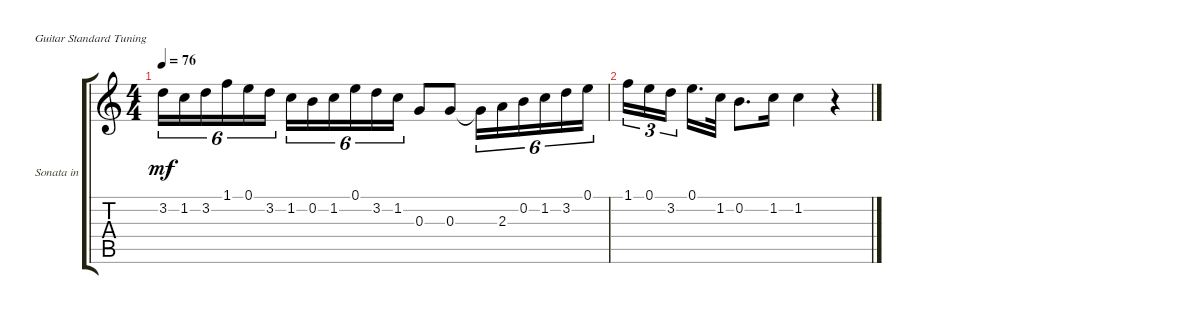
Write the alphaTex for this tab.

\bracketExtendMode groupsimilarinstruments
\firstSystemTrackNameOrientation horizontal
\otherSystemsTrackNameOrientation horizontal
\track ("Sonata in Am - 3. Andante" "Sonata in ") {instrument oboe}
\staff {score tabs}
\tuning (E4 B3 G3 D3 A2 E2)
\displaytranspose 12
\ts (4 4)
\tempo 76
\clef g2
\ks c
3.2.16{tu (6 4) dy mf} 1.2.16{tu (6 4)} 3.2.16{tu (6 4)} 1.1.16{tu (6 4)} 0.1.16{tu (6 4)} 3.2.16{tu (6 4)} 1.2.16{tu (6 4)} 0.2.16{tu (6 4)} 1.2.16{tu (6 4)} 0.1.16{tu (6 4)} 3.2.16{tu (6 4)} 1.2.16{tu (6 4)} 0.3.8 0.3.8 0.3{t}.16{tu (6 4)} 2.3.16{tu (6 4)} 0.2.16{tu (6 4)} 1.2.16{tu (6 4)} 3.2.16{tu (6 4)} 0.1.16{tu (6 4)} |
1.1.16{tu (3 2)} 0.1.16{tu (3 2)} 3.2.16{tu (3 2)} 0.1.16{d} 1.2.32 0.2.8{d} 1.2.16 1.2.4 r.4
